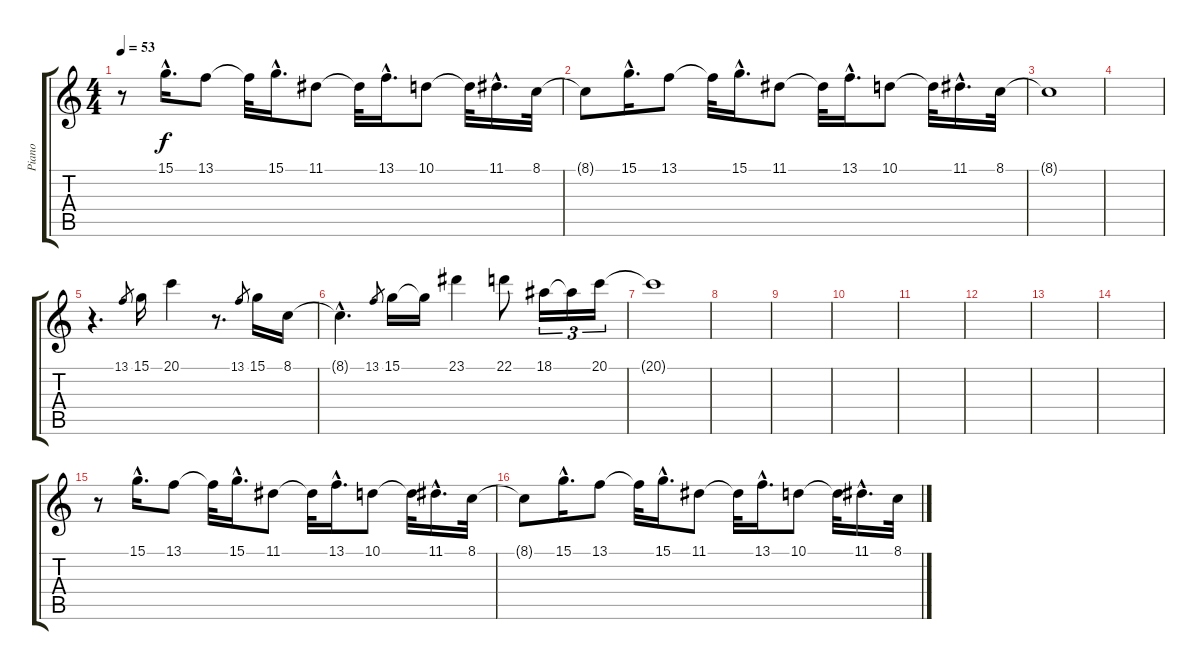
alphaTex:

\track ("Piano" "Piano") {instrument electricpiano1}
\staff {score tabs}
\tuning (E4 B3 G3 D3 A2 E2) {hide}
\ts (4 4)
\tempo 53
\clef g2
\ks c
r.8{dy f instrument electricpiano1} 15.1{hac}.16{d} 13.1.8 13.1{t}.32 15.1{hac}.16{d} 11.1.8 11.1{t}.32 13.1{hac}.16{d} 10.1.8 10.1{t}.32 11.1{hac}.16{d} 8.1.32 |
8.1{t}.8 15.1{hac}.16{d} 13.1.8 13.1{t}.32 15.1{hac}.16{d} 11.1.8 11.1{t}.32 13.1{hac}.16{d} 10.1.8 10.1{t}.32 11.1{hac}.16{d} 8.1.32 |
8.1{t}.1 |
|
r.4{d} 13.1.8{gr} 15.1.16 20.1.4 r.8{d} 13.1.8{gr} 15.1.16 8.1.16 |
8.1{hac t}.4{d} 13.1.8{gr} 15.1.16 15.1{t}.16 23.1.4 22.1.8 18.1.16{tu (3 2)} 18.1{t}.16{tu (3 2)} 20.1.16{tu (3 2)} |
20.1{t}.1 |
|
|
|
|
|
|
|
r.8 15.1{hac}.16{d} 13.1.8 13.1{t}.32 15.1{hac}.16{d} 11.1.8 11.1{t}.32 13.1{hac}.16{d} 10.1.8 10.1{t}.32 11.1{hac}.16{d} 8.1.32 |
8.1{t}.8 15.1{hac}.16{d} 13.1.8 13.1{t}.32 15.1{hac}.16{d} 11.1.8 11.1{t}.32 13.1{hac}.16{d} 10.1.8 10.1{t}.32 11.1{hac}.16{d} 8.1.32
